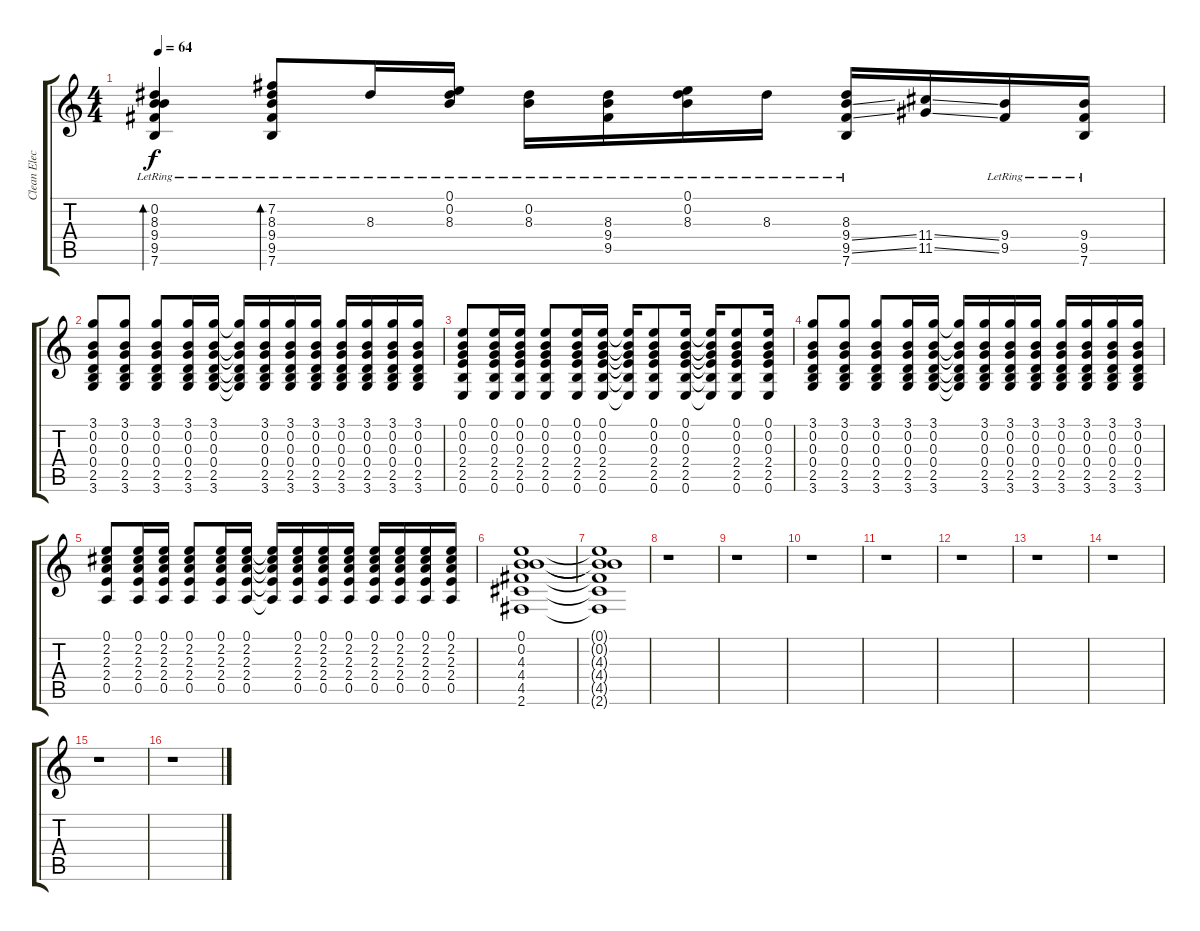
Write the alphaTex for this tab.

\track ("Clean Elec." "Clean Elec") {instrument electricguitarjazz}
\staff {score tabs}
\tuning (E4 B3 G3 D3 A2 E2) {hide}
\ts (4 4)
\tempo 64
\clef g2
\ks c
(0.2{lr} 8.3{lr} 9.4{lr} 9.5{lr} 7.6{lr}).4{bd 120 dy f} (7.2{lr} 8.3{lr} 9.4{lr} 9.5{lr} 7.6{lr}).8{bd 120} 8.3{lr}.16 (0.1{lr} 0.2{lr} 8.3{lr}).16 (0.2{lr} 8.3{lr}).16 (8.3{lr} 9.4{lr} 9.5{lr}).16 (0.1{lr} 0.2{lr} 8.3{lr}).16 8.3{lr}.16 (8.3{lr} 9.4{ss} 9.5{ss} 7.6{lr}).16 (11.4{ss} 11.5{ss}).16 (9.4{lr} 9.5{lr}).16 (9.4{lr} 9.5{lr} 7.6{lr}).16 |
(3.1 0.2 0.3 0.4 2.5 3.6).8{volume 11} (3.1 0.2 0.3 0.4 2.5 3.6).8 (3.1 0.2 0.3 0.4 2.5 3.6).8 (3.1 0.2 0.3 0.4 2.5 3.6).16 (3.1 0.2 0.3 0.4 2.5 3.6).16 (3.1{t} 0.2{t} 0.3{t} 0.4{t} 2.5{t} 3.6{t}).16 (3.1 0.2 0.3 0.4 2.5 3.6).16 (3.1 0.2 0.3 0.4 2.5 3.6).16 (3.1 0.2 0.3 0.4 2.5 3.6).16 (3.1 0.2 0.3 0.4 2.5 3.6).16 (3.1 0.2 0.3 0.4 2.5 3.6).16 (3.1 0.2 0.3 0.4 2.5 3.6).16 (3.1 0.2 0.3 0.4 2.5 3.6).16 |
(0.1 0.2 0.3 2.4 2.5 0.6).8 (0.1 0.2 0.3 2.4 2.5 0.6).16 (0.1 0.2 0.3 2.4 2.5 0.6).16 (0.1 0.2 0.3 2.4 2.5 0.6).8 (0.1 0.2 0.3 2.4 2.5 0.6).16 (0.1 0.2 0.3 2.4 2.5 0.6).16 (0.1{t} 0.2{t} 0.3{t} 2.4{t} 2.5{t} 0.6{t}).16 (0.1 0.2 0.3 2.4 2.5 0.6).8 (0.1 0.2 0.3 2.4 2.5 0.6).16 (0.1{t} 0.2{t} 0.3{t} 2.4{t} 2.5{t} 0.6{t}).16 (0.1 0.2 0.3 2.4 2.5 0.6).8 (0.1 0.2 0.3 2.4 2.5 0.6).16 |
(3.1 0.2 0.3 0.4 2.5 3.6).8{volume 11} (3.1 0.2 0.3 0.4 2.5 3.6).8 (3.1 0.2 0.3 0.4 2.5 3.6).8 (3.1 0.2 0.3 0.4 2.5 3.6).16 (3.1 0.2 0.3 0.4 2.5 3.6).16 (3.1{t} 0.2{t} 0.3{t} 0.4{t} 2.5{t} 3.6{t}).16 (3.1 0.2 0.3 0.4 2.5 3.6).16 (3.1 0.2 0.3 0.4 2.5 3.6).16 (3.1 0.2 0.3 0.4 2.5 3.6).16 (3.1 0.2 0.3 0.4 2.5 3.6).16 (3.1 0.2 0.3 0.4 2.5 3.6).16 (3.1 0.2 0.3 0.4 2.5 3.6).16 (3.1 0.2 0.3 0.4 2.5 3.6).16 |
(0.1 2.2 2.3 2.4 0.5).8 (0.1 2.2 2.3 2.4 0.5).16 (0.1 2.2 2.3 2.4 0.5).16 (0.1 2.2 2.3 2.4 0.5).8 (0.1 2.2 2.3 2.4 0.5).16 (0.1 2.2 2.3 2.4 0.5).16 (0.1{t} 2.2{t} 2.3{t} 2.4{t} 0.5{t}).16 (0.1 2.2 2.3 2.4 0.5).16 (0.1 2.2 2.3 2.4 0.5).16 (0.1 2.2 2.3 2.4 0.5).16 (0.1 2.2 2.3 2.4 0.5).16 (0.1 2.2 2.3 2.4 0.5).16 (0.1 2.2 2.3 2.4 0.5).16 (0.1 2.2 2.3 2.4 0.5).16 |
(0.1 0.2 4.3 4.4 4.5 2.6).1 |
(0.1{t} 0.2{t} 4.3{t} 4.4{t} 4.5{t} 2.6{t}).1 |
r.1 |
r.1 |
r.1 |
r.1 |
r.1 |
r.1 |
r.1 |
r.1 |
r.1
